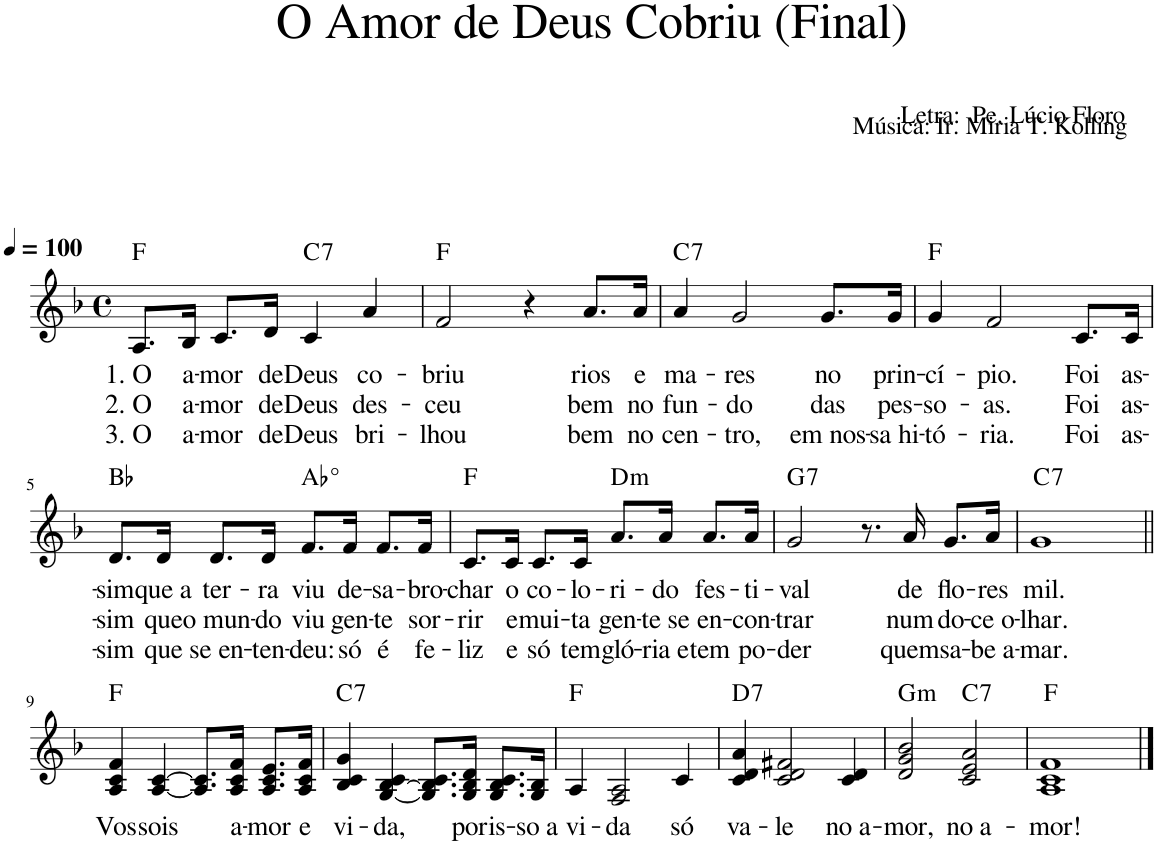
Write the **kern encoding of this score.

**kern	**text	**text	**text	**harte
*part1	*part1	*part1	*part1	*part1
*staff1	*staff1	*staff1	*staff1	*
*I"Voz	*	*	*	*
*I'Vo.	*	*	*	*
*clefG2	*	*	*	*
*k[b-]	*	*	*	*
*M4/4	*	*	*	*
*met(c)	*	*	*	*
*MM100	*	*	*	*
=1	=1	=1	=1	=1
!	!LO:LY:b	!LO:LY:b	!LO:LY:b	!
8.A/L	1. O	2. O	3. O	F:maj
!	!LO:LY:b	!LO:LY:b	!LO:LY:b	!
16B-/Jk	a-	a-	a-	.
!	!LO:LY:b	!LO:LY:b	!LO:LY:b	!
8.c/L	-mor	-mor	-mor	.
!	!LO:LY:b	!LO:LY:b	!LO:LY:b	!
16d/Jk	de	de	de	.
!	!LO:LY:b	!LO:LY:b	!LO:LY:b	!LO:H:kt=7
4c/	Deus	Deus	Deus	C:7
!	!LO:LY:b	!LO:LY:b	!LO:LY:b	!
4a/	co-	des-	bri-	.
=2	=2	=2	=2	=2
!	!LO:LY:b	!LO:LY:b	!LO:LY:b	!
2f/	-briu	-ceu	-lhou	F:maj
4r	.	.	.	.
!	!LO:LY:b	!LO:LY:b	!LO:LY:b	!
8.a/L	rios	bem	bem	.
!	!LO:LY:b	!LO:LY:b	!LO:LY:b	!
16a/Jk	e	no	no	.
=3	=3	=3	=3	=3
!	!LO:LY:b	!LO:LY:b	!LO:LY:b	!LO:H:kt=7
4a/	ma-	fun-	cen-	C:7
!	!LO:LY:b	!LO:LY:b	!LO:LY:b	!
2g/	-res	-do	-tro,	.
!	!LO:LY:b	!LO:LY:b	!LO:LY:b	!
8.g/L	no	das	em nos-	.
!	!LO:LY:b	!LO:LY:b	!LO:LY:b	!
16g/Jk	prin-	pes-	-sa hi-	.
=4	=4	=4	=4	=4
!	!LO:LY:b	!LO:LY:b	!LO:LY:b	!
4g/	-cí-	-so-	-tó-	F:maj
!	!LO:LY:b	!LO:LY:b	!LO:LY:b	!
2f/	-pio.	-as.	-ria.	.
!	!LO:LY:b	!LO:LY:b	!LO:LY:b	!
8.c/L	Foi	Foi	Foi	.
!	!LO:LY:b	!LO:LY:b	!LO:LY:b	!
16c/Jk	as-	as-	as-	.
!!LO:LB:g=z
=5	=5	=5	=5	=5
!	!LO:LY:b	!LO:LY:b	!LO:LY:b	!
8.d/L	-sim	-sim	-sim	Bb:maj
!	!LO:LY:b	!LO:LY:b	!LO:LY:b	!
16d/Jk	que a	que	que	.
!	!LO:LY:b	!LO:LY:b	!LO:LY:b	!
8.d/L	ter-	o mun-	se en-	.
!	!LO:LY:b	!LO:LY:b	!LO:LY:b	!
16d/Jk	-ra	-do	-ten-	.
!	!LO:LY:b	!LO:LY:b	!LO:LY:b	!LO:H:kt=°
8.f/L	viu	viu	-deu:	.
!	!LO:LY:b	!LO:LY:b	!LO:LY:b	!
16f/Jk	de-	gen-	só	.
!	!LO:LY:b	!LO:LY:b	!LO:LY:b	!
8.f/L	-sa-	-te	é	.
!	!LO:LY:b	!LO:LY:b	!LO:LY:b	!
16f/Jk	-bro-	sor-	fe-	.
=6	=6	=6	=6	=6
!	!LO:LY:b	!LO:LY:b	!LO:LY:b	!
8.c/L	-char	-rir	-liz	F:maj
!	!LO:LY:b	!LO:LY:b	!LO:LY:b	!
16c/Jk	o	e	e	.
!	!LO:LY:b	!LO:LY:b	!LO:LY:b	!
8.c/L	co-	mui-	só	.
!	!LO:LY:b	!LO:LY:b	!LO:LY:b	!
16c/Jk	-lo-	-ta	tem	.
!	!LO:LY:b	!LO:LY:b	!LO:LY:b	!LO:H:kt=m
8.a/L	-ri-	gen-	gló-	D:min
!	!LO:LY:b	!LO:LY:b	!LO:LY:b	!
16a/Jk	-do	-te se	-ria e	.
!	!LO:LY:b	!LO:LY:b	!LO:LY:b	!
8.a/L	fes-	en-	tem	.
!	!LO:LY:b	!LO:LY:b	!LO:LY:b	!
16a/Jk	-ti-	-con-	po-	.
=7	=7	=7	=7	=7
!	!LO:LY:b	!LO:LY:b	!LO:LY:b	!LO:H:kt=7
2g/	-val	-trar	-der	G:7
8.r	.	.	.	.
!	!LO:LY:b	!LO:LY:b	!LO:LY:b	!
16a/	de	num	quem	.
!	!LO:LY:b	!LO:LY:b	!LO:LY:b	!
8.g/L	flo-	do-	sa-	.
!	!LO:LY:b	!LO:LY:b	!LO:LY:b	!
16a/Jk	-res	-ce o-	-be a-	.
=8	=8	=8	=8	=8
!	!LO:LY:b	!LO:LY:b	!LO:LY:b	!LO:H:kt=7
1g	mil.	-lhar.	-mar.	C:7
!!LO:LB:g=z
=9||	=9||	=9||	=9||	=9||
!	!LO:LY:b	!	!	!
4A/ 4c/ 4f/	Vos	.	.	F:maj
!	!LO:LY:b	!	!	!
[4A/ [4c/	sois	.	.	.
8.A/] 8.c/]L	.	.	.	.
!	!LO:LY:b	!	!	!
16A/ 16c/ 16f/Jk	a-	.	.	.
!	!LO:LY:b	!	!	!
8.A/ 8.c/ 8.e/L	-mor	.	.	.
!	!LO:LY:b	!	!	!
16A/ 16c/ 16f/Jk	e	.	.	.
=10	=10	=10	=10	=10
!	!LO:LY:b	!	!	!LO:H:kt=7
4B-/ 4c/ 4g/	vi-	.	.	C:7
!	!LO:LY:b	!	!	!
[4G/ [4B-/ 4c/	-da,	.	.	.
8.G/] 8.B-/] 8.c/L	.	.	.	.
!	!LO:LY:b	!	!	!
16G/ 16B-/ 16d/Jk	por	.	.	.
!	!LO:LY:b	!	!	!
8.G/ 8.B-/ 8.c/L	is-	.	.	.
!	!LO:LY:b	!	!	!
16G/ 16B-/Jk	-so a	.	.	.
=11	=11	=11	=11	=11
!	!LO:LY:b	!	!	!
4A/	vi-	.	.	F:maj
!	!LO:LY:b	!	!	!
2F/ 2A/	-da	.	.	.
!	!LO:LY:b	!	!	!
4c/	só	.	.	.
=12	=12	=12	=12	=12
!	!LO:LY:b	!	!	!LO:H:kt=7
4c/ 4d/ 4a/	va-	.	.	D:7
!	!LO:LY:b	!	!	!
2c/ 2d/ 2f#X/	-le	.	.	.
!	!LO:LY:b	!	!	!
4c/ 4d/	no a-	.	.	.
=13	=13	=13	=13	=13
!	!LO:LY:b	!	!	!LO:H:kt=m
2d/ 2g/ 2b-/	-mor,	.	.	G:min
!	!LO:LY:b	!	!	!LO:H:kt=7
2c/ 2e/ 2a/	no a-	.	.	C:7
=14	=14	=14	=14	=14
!	!LO:LY:b	!	!	!
1A 1c 1f	-mor!	.	.	F:maj
==	==	==	==	==
*-	*-	*-	*-	*-
